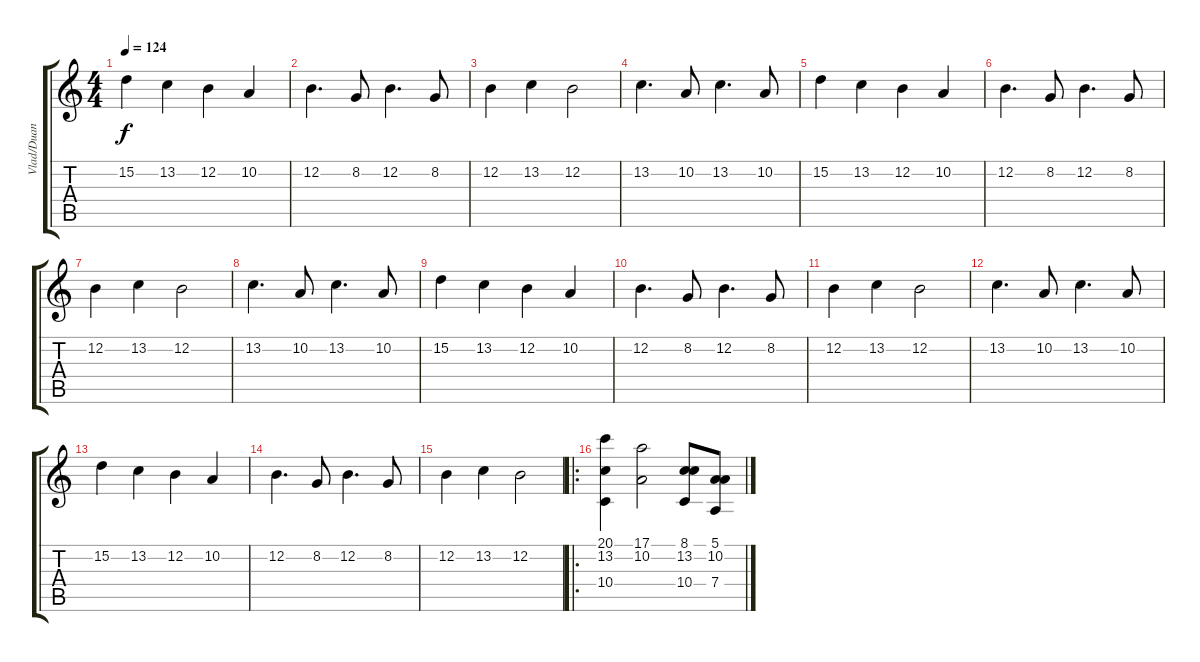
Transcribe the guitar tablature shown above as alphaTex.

\track ("Vlad/Duan M." "Vlad/Duan ") {instrument viola}
\staff {score tabs}
\tuning (E4 B3 G3 D3 A2 E2) {hide}
\ts (4 4)
\tempo 124
\clef g2
\ks c
15.2.4{dy f} 13.2.4 12.2.4 10.2.4 |
12.2.4{d} 8.2.8 12.2.4{d} 8.2.8 |
12.2.4 13.2.4 12.2.2 |
13.2.4{d} 10.2.8 13.2.4{d} 10.2.8 |
15.2.4 13.2.4 12.2.4 10.2.4 |
12.2.4{d} 8.2.8 12.2.4{d} 8.2.8 |
12.2.4 13.2.4 12.2.2 |
13.2.4{d} 10.2.8 13.2.4{d} 10.2.8 |
15.2.4 13.2.4 12.2.4 10.2.4 |
12.2.4{d} 8.2.8 12.2.4{d} 8.2.8 |
12.2.4 13.2.4 12.2.2 |
13.2.4{d} 10.2.8 13.2.4{d} 10.2.8 |
15.2.4 13.2.4 12.2.4 10.2.4 |
12.2.4{d} 8.2.8 12.2.4{d} 8.2.8 |
12.2.4 13.2.4 12.2.2 |
\ro
(20.1 13.2 10.4).4 (17.1 10.2).2 (8.1 13.2 10.4).8 (5.1 10.2 7.4).8
